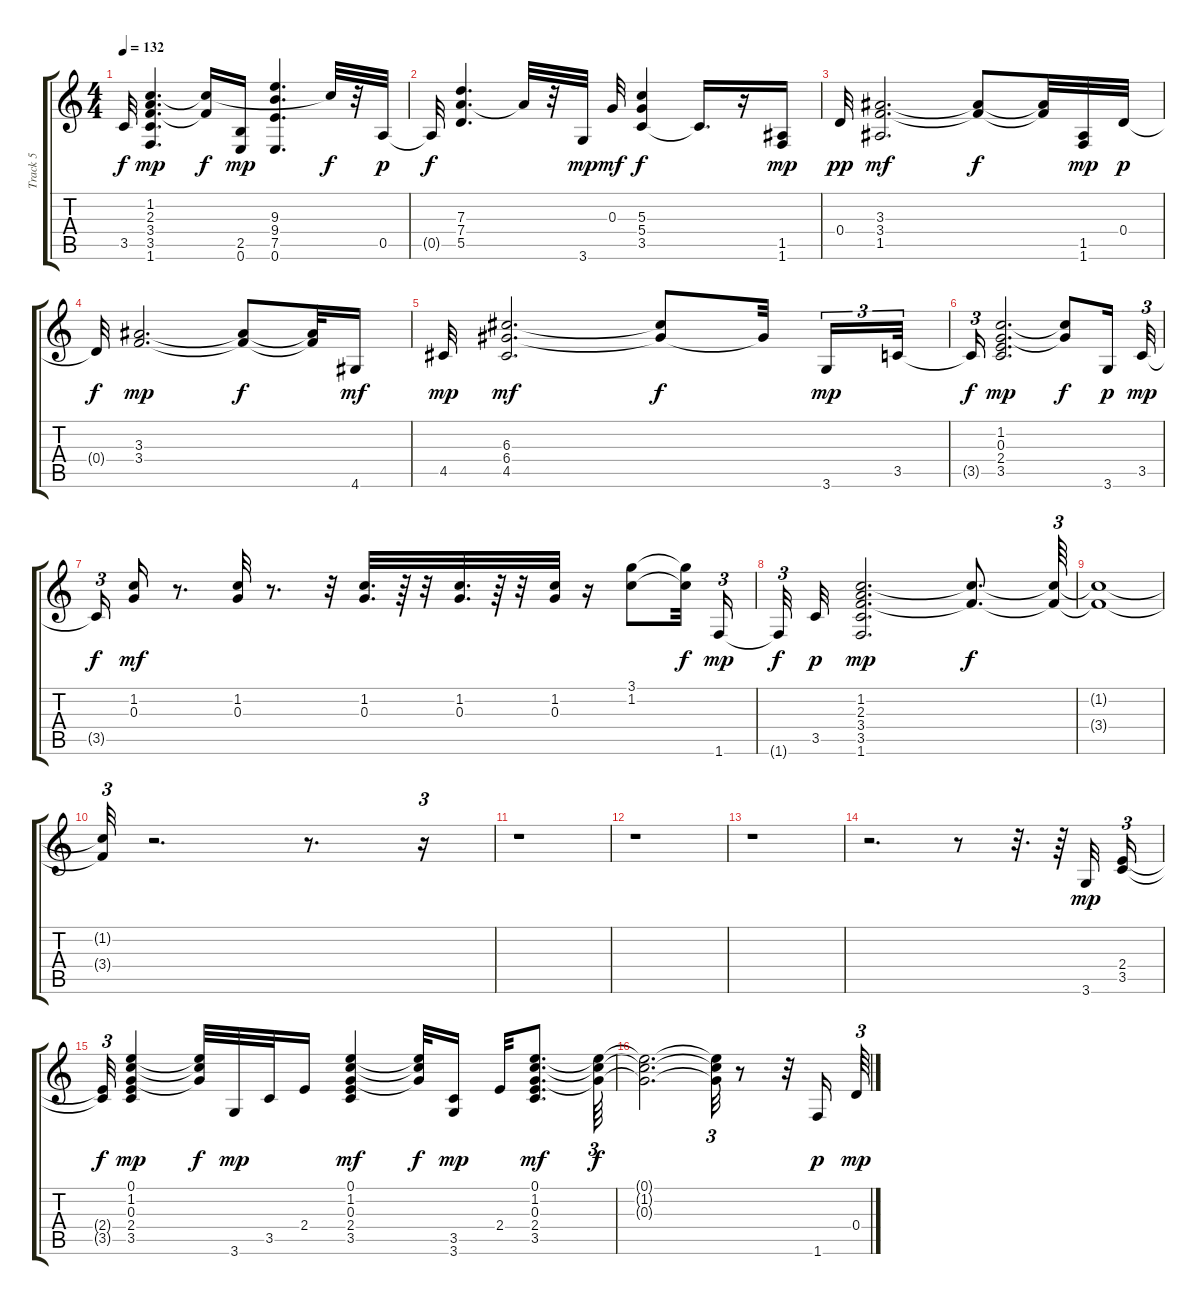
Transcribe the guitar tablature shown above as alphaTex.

\track ("Track 5" "Track 5") {instrument distortionguitar}
\staff {score tabs}
\tuning (E4 B3 G3 D3 A2 E2) {hide}
\ts (4 4)
\tempo 132
\clef g2
\ks c
3.5{t}.32{dy f} (1.2 2.3 3.4 3.5 1.6).4{d dy mp} (1.2{t} 3.4{t}).16{dy f} (2.5 0.6).16{dy mp} (9.3 9.4 7.5 0.6).4{d} 1.2{t}.32{dy f} r.32 0.5.32{dy p} |
0.5{t}.32{dy f} (7.3 7.4 5.5).4{d} 7.4{t}.32 r.32 3.6.32{dy mp} 0.3.32{dy mf} (5.3 5.4 3.5).4{dy f} 3.5{t}.16{d} r.16 (1.5 1.6).16{dy mp} |
0.4.32{dy pp} (3.3 3.4 1.5).2{d dy mf} (3.3{t} 3.4{t}).8{dy f} (3.3{t} 3.4{t}).32 (1.5 1.6).32{dy mp} 0.4.32{dy p} |
0.4{t}.32{dy f} (3.3 3.4).2{d dy mp} (3.3{t} 3.4{t}).8{dy f} (3.3{t} 3.4{t}).32 4.6.16{dy mf} |
4.5.32{dy mp} (6.3 6.4 4.5).2{d dy mf} (6.3{t} 6.4{t}).8{dy f} 6.4{t}.32{beam splitsecondary} 3.6.16{tu (3 2) dy mp} 3.5.32{tu (3 2)} |
3.5{t}.16{tu (3 2) dy f} (1.2 0.3 2.4 3.5).2{d dy mp} (1.2{t} 0.3{t}).8{dy f} 3.6.16{dy p} 3.5.32{tu (3 2) dy mp} |
3.5{t}.16{tu (3 2) dy f} (1.2 0.3).16{dy mf} r.8{d} (1.2 0.3).32 r.8{d} r.32 (1.2 0.3).32{d} r.64 r.32 (1.2 0.3).32{d} r.64 r.32 (1.2 0.3).32 r.16 (3.1 1.2).8 (3.1{t} 1.2{t}).32{dy f beam splitsecondary} 1.6.16{tu (3 2) dy mp} |
1.6{t}.32{tu (3 2) dy f} 3.5.32{dy p} (1.2 2.3 3.4 3.5 1.6).2{d dy mp} (1.2{t} 3.4{t}).8{d dy f} (1.2{t} 3.4{t}).64{tu (3 2)} |
(1.2{t} 3.4{t}).1 |
(1.2{t} 3.4{t}).32{tu (3 2)} r.2{d} r.8{d} r.16{tu (3 2)} |
r.1 |
r.1 |
r.1 |
r.2{d} r.8 r.32{d} r.64 3.6.32{dy mp} (2.4 3.5).16{tu (3 2)} |
(2.4{t} 3.5{t}).32{tu (3 2) dy f} (0.1 1.2 0.3 2.4 3.5).4{dy mp} (0.1{t} 1.2{t} 0.3{t}).32{dy f} 3.6.32{dy mp} 3.5.32 2.4.16 (0.1 1.2 0.3 2.4 3.5).4{dy mf} (0.1{t} 1.2{t} 0.3{t}).32{dy f} (3.5 3.6).16{dy mp} 2.4.32 (0.1 1.2 0.3 2.4 3.5).8{d dy mf} (0.1{t} 1.2{t} 0.3{t}).64{tu (3 2) dy f} |
(0.1{t} 1.2{t} 0.3{t}).2{d} (0.1{t} 1.2{t} 0.3{t}).32{tu (3 2)} r.8 r.32 1.6.16{dy p} 0.4.64{tu (3 2) dy mp}
